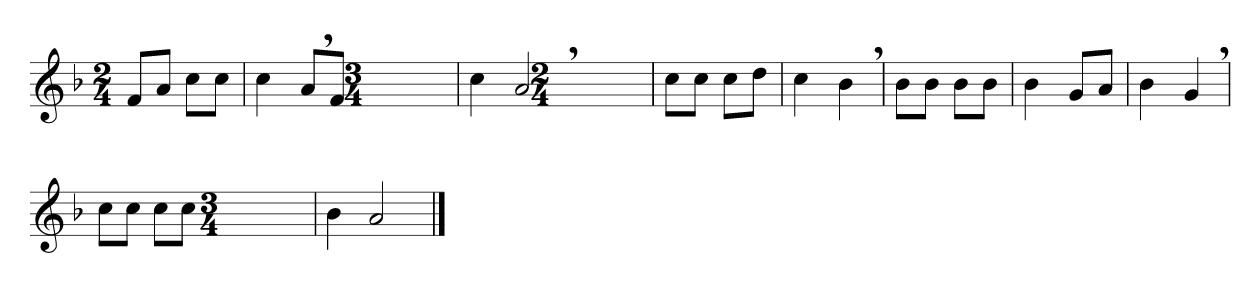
**kern
*part1
*staff1
*clefG2
*k[b-]
*M2/4
=1
8f/L
8a/J
8cc\L
8cc\J
=
4cc
8a,/L
8f/J
*M3/4
=
4cc
2a,
*M2/4
=
8cc\L
8cc\J
8cc\L
8dd\J
=
4cc
4b-,
=
8b-\L
8b-\J
8b-\L
8b-\J
=
4b-
8g/L
8a/J
=
4b-
4g,
=
8cc\L
8cc\J
8cc\L
8cc\J
*M3/4
=
4b-
2a
==
*-
